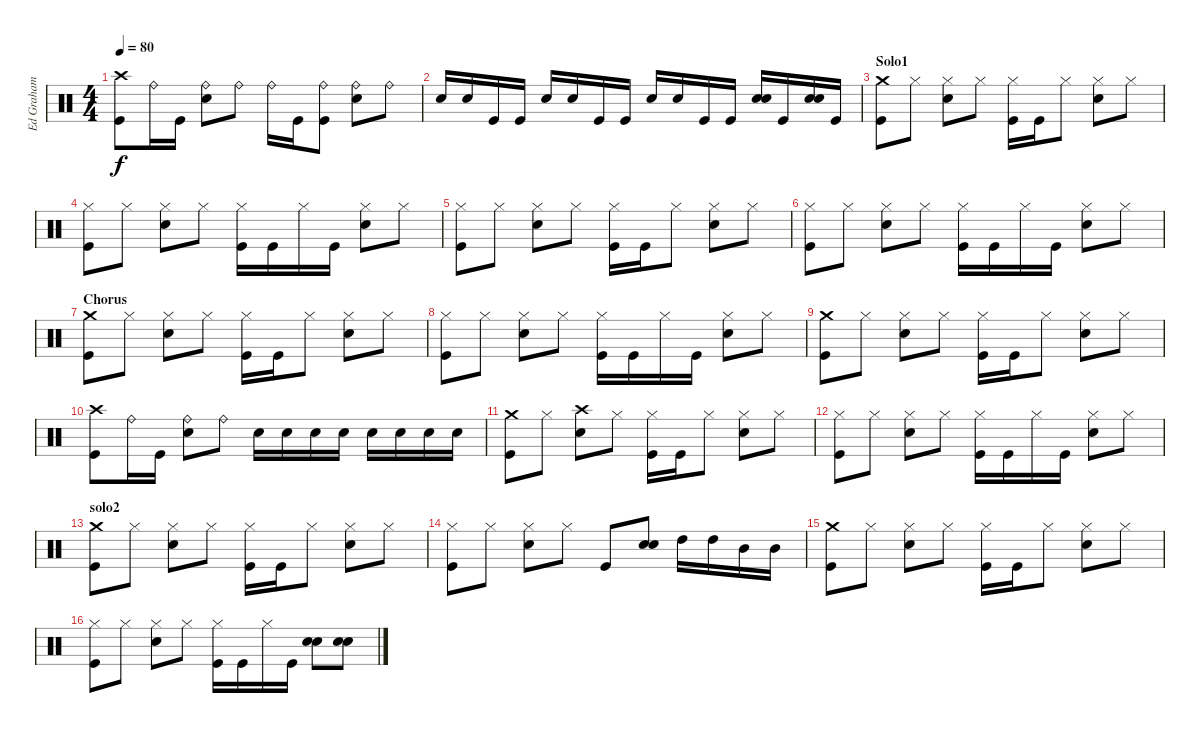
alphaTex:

\track ("Ed Graham" "Ed Graham") {instrument percussion}
\staff {score}
\articulation defaults
\ts (4 4)
\tempo 80
\clef neutral
\ks c
("Crash high (hit)" "Kick (hit)").8{dy f} "Ride (bell)".16 "Kick (hit)".16 ("Ride (bell)" "Electric Snare (hit)").8 "Ride (bell)".8 "Ride (bell)".16 "Kick (hit)".16 ("Ride (bell)" "Kick (hit)").8 ("Ride (bell)" "Electric Snare (hit)").8 "Ride (bell)".8 |
"Electric Snare (hit)".16 "Electric Snare (hit)".16 "Kick (hit)".16 "Kick (hit)".16 "Electric Snare (hit)".16 "Electric Snare (hit)".16 "Kick (hit)".16 "Kick (hit)".16 "Electric Snare (hit)".16 "Electric Snare (hit)".16 "Kick (hit)".16 "Kick (hit)".16 ("Electric Snare (hit)" "Electric Snare (hit)").16{bu 120} "Kick (hit)".16 ("Electric Snare (hit)" "Electric Snare (hit)").16{bu 120} "Kick (hit)".16 |
\section ("" "Solo1")
("Crash medium (hit)" "Kick (hit)").8 "Hi-Hat (closed)".8 ("Hi-Hat (closed)" "Electric Snare (hit)").8 "Hi-Hat (closed)".8 ("Hi-Hat (closed)" "Kick (hit)").16 "Kick (hit)".16 "Hi-Hat (closed)".8 ("Hi-Hat (closed)" "Electric Snare (hit)").8 "Hi-Hat (closed)".8 |
("Hi-Hat (closed)" "Kick (hit)").8 "Hi-Hat (closed)".8 ("Hi-Hat (closed)" "Electric Snare (hit)").8 "Hi-Hat (closed)".8 ("Hi-Hat (closed)" "Kick (hit)").16 "Kick (hit)".16 "Hi-Hat (closed)".16 "Kick (hit)".16 ("Hi-Hat (closed)" "Electric Snare (hit)").8 "Hi-Hat (closed)".8 |
("Hi-Hat (closed)" "Kick (hit)").8 "Hi-Hat (closed)".8 ("Hi-Hat (closed)" "Electric Snare (hit)").8 "Hi-Hat (closed)".8 ("Hi-Hat (closed)" "Kick (hit)").16 "Kick (hit)".16 "Hi-Hat (closed)".8 ("Hi-Hat (closed)" "Electric Snare (hit)").8 "Hi-Hat (closed)".8 |
("Hi-Hat (closed)" "Kick (hit)").8 "Hi-Hat (closed)".8 ("Hi-Hat (closed)" "Electric Snare (hit)").8 "Hi-Hat (closed)".8 ("Hi-Hat (closed)" "Kick (hit)").16 "Kick (hit)".16 "Hi-Hat (closed)".16 "Kick (hit)".16 ("Hi-Hat (closed)" "Electric Snare (hit)").8 "Hi-Hat (closed)".8 |
\section ("" "Chorus")
("Crash medium (hit)" "Kick (hit)").8 "Hi-Hat (closed)".8 ("Hi-Hat (closed)" "Electric Snare (hit)").8 "Hi-Hat (closed)".8 ("Hi-Hat (closed)" "Kick (hit)").16 "Kick (hit)".16 "Hi-Hat (closed)".8 ("Hi-Hat (closed)" "Electric Snare (hit)").8 "Hi-Hat (closed)".8 |
("Hi-Hat (closed)" "Kick (hit)").8 "Hi-Hat (closed)".8 ("Hi-Hat (closed)" "Electric Snare (hit)").8 "Hi-Hat (closed)".8 ("Hi-Hat (closed)" "Kick (hit)").16 "Kick (hit)".16 "Hi-Hat (closed)".16 "Kick (hit)".16 ("Hi-Hat (closed)" "Electric Snare (hit)").8 "Hi-Hat (closed)".8 |
("Crash medium (hit)" "Kick (hit)").8 "Hi-Hat (closed)".8 ("Hi-Hat (closed)" "Electric Snare (hit)").8 "Hi-Hat (closed)".8 ("Hi-Hat (closed)" "Kick (hit)").16 "Kick (hit)".16 "Hi-Hat (closed)".8 ("Hi-Hat (closed)" "Electric Snare (hit)").8 "Hi-Hat (closed)".8 |
("Crash high (hit)" "Kick (hit)").8 "Ride (bell)".16 "Kick (hit)".16 ("Ride (bell)" "Electric Snare (hit)").8 "Ride (bell)".8 "Electric Snare (hit)".16 "Electric Snare (hit)".16 "Electric Snare (hit)".16 "Electric Snare (hit)".16 "Electric Snare (hit)".16 "Electric Snare (hit)".16 "Electric Snare (hit)".16 "Electric Snare (hit)".16 |
("Crash medium (hit)" "Kick (hit)").8 "Hi-Hat (closed)".8 ("Crash high (hit)" "Electric Snare (hit)").8 "Hi-Hat (closed)".8 ("Hi-Hat (closed)" "Kick (hit)").16 "Kick (hit)".16 "Hi-Hat (closed)".8 ("Hi-Hat (closed)" "Electric Snare (hit)").8 "Hi-Hat (closed)".8 |
("Hi-Hat (closed)" "Kick (hit)").8 "Hi-Hat (closed)".8 ("Hi-Hat (closed)" "Electric Snare (hit)").8 "Hi-Hat (closed)".8 ("Hi-Hat (closed)" "Kick (hit)").16 "Kick (hit)".16 "Hi-Hat (closed)".16 "Kick (hit)".16 ("Hi-Hat (closed)" "Electric Snare (hit)").8 "Hi-Hat (closed)".8 |
\section ("" "solo2")
("Crash medium (hit)" "Kick (hit)").8 "Hi-Hat (closed)".8 ("Hi-Hat (closed)" "Electric Snare (hit)").8 "Hi-Hat (closed)".8 ("Hi-Hat (closed)" "Kick (hit)").16 "Kick (hit)".16 "Hi-Hat (closed)".8 ("Hi-Hat (closed)" "Electric Snare (hit)").8 "Hi-Hat (closed)".8 |
("Hi-Hat (closed)" "Kick (hit)").8 "Hi-Hat (closed)".8 ("Hi-Hat (closed)" "Electric Snare (hit)").8 "Hi-Hat (closed)".8 "Kick (hit)".8 ("Electric Snare (hit)" "Electric Snare (hit)").8{bu 120} "High Tom (hit)".16 "High Tom (hit)".16 "Mid Tom (hit)".16 "Mid Tom (hit)".16 |
("Crash medium (hit)" "Kick (hit)").8 "Hi-Hat (closed)".8 ("Hi-Hat (closed)" "Electric Snare (hit)").8 "Hi-Hat (closed)".8 ("Hi-Hat (closed)" "Kick (hit)").16 "Kick (hit)".16 "Hi-Hat (closed)".8 ("Hi-Hat (closed)" "Electric Snare (hit)").8 "Hi-Hat (closed)".8 |
("Hi-Hat (closed)" "Kick (hit)").8 "Hi-Hat (closed)".8 ("Hi-Hat (closed)" "Electric Snare (hit)").8 "Hi-Hat (closed)".8 ("Hi-Hat (closed)" "Kick (hit)").16 "Kick (hit)".16 "Hi-Hat (closed)".16 "Kick (hit)".16 ("Electric Snare (hit)" "Electric Snare (hit)").8{bu 120} ("Electric Snare (hit)" "Electric Snare (hit)").8{bu 120}
